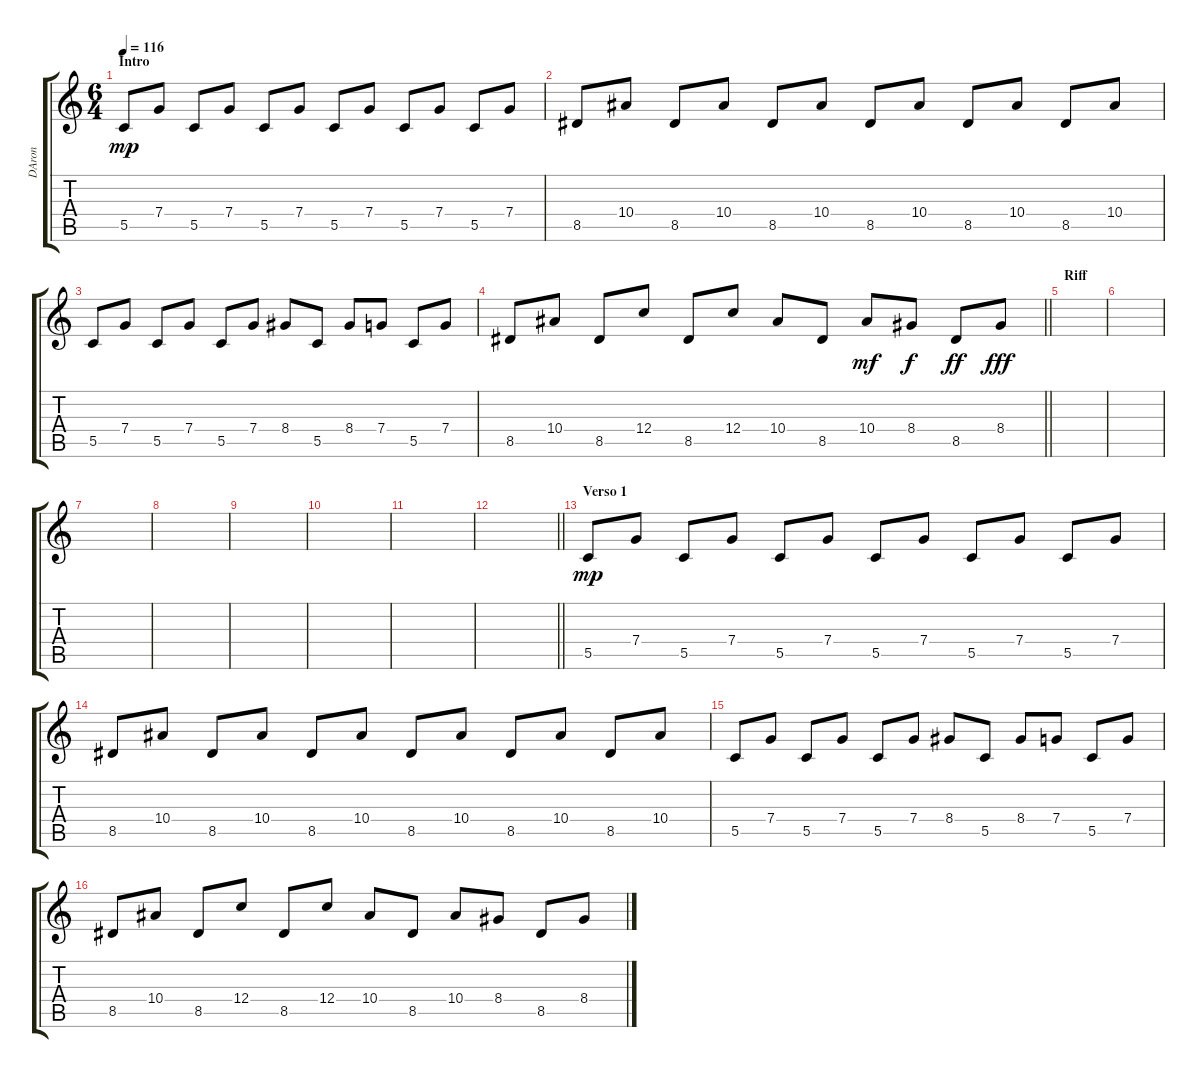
\track ("DAron" "DAron") {instrument electricguitarmuted}
\staff {score tabs}
\tuning (D4 A3 F3 C3 G2 C2) {hide}
\ts (6 4)
\section ("" "Intro")
\tempo 116
\clef g2
\ks c
5.5.8{dy mp instrument electricguitarmuted} 7.4.8 5.5.8 7.4.8 5.5.8 7.4.8 5.5.8 7.4.8 5.5.8 7.4.8 5.5.8 7.4.8 |
8.5.8 10.4.8 8.5.8 10.4.8 8.5.8 10.4.8 8.5.8 10.4.8 8.5.8 10.4.8 8.5.8 10.4.8 |
5.5.8 7.4.8 5.5.8 7.4.8 5.5.8 7.4.8 8.4.8 5.5.8 8.4.8 7.4.8 5.5.8 7.4.8 |
\barLineRight lightlight
8.5.8 10.4.8 8.5.8 12.4.8 8.5.8 12.4.8 10.4.8 8.5.8 10.4.8{dy mf} 8.4.8{dy f} 8.5.8{dy ff} 8.4.8{dy fff} |
\section ("" "Riff")
|
|
|
|
|
|
|
\barLineRight lightlight
|
\section ("" "Verso 1")
5.5.8{dy mp} 7.4.8 5.5.8 7.4.8 5.5.8 7.4.8 5.5.8 7.4.8 5.5.8 7.4.8 5.5.8 7.4.8 |
8.5.8 10.4.8 8.5.8 10.4.8 8.5.8 10.4.8 8.5.8 10.4.8 8.5.8 10.4.8 8.5.8 10.4.8 |
5.5.8 7.4.8 5.5.8 7.4.8 5.5.8 7.4.8 8.4.8 5.5.8 8.4.8 7.4.8 5.5.8 7.4.8 |
8.5.8 10.4.8 8.5.8 12.4.8 8.5.8 12.4.8 10.4.8 8.5.8 10.4.8 8.4.8 8.5.8 8.4.8
